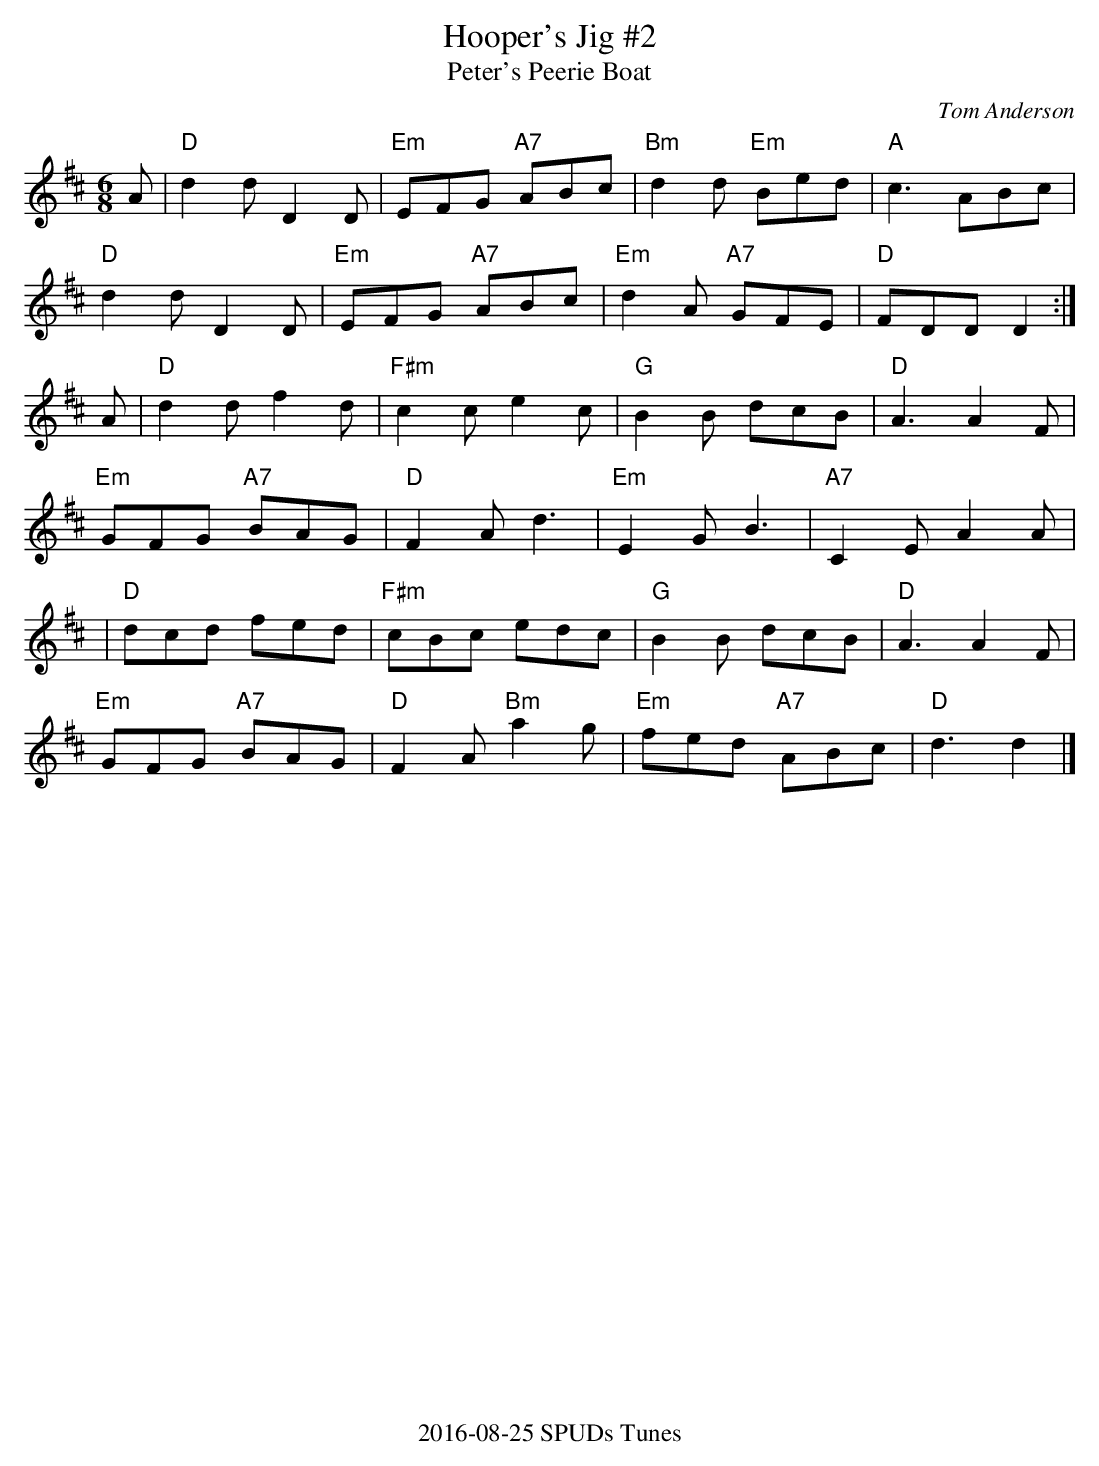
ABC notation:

X:1
T:Hooper's Jig #2
T: Peter's Peerie Boat
C: Tom Anderson
M: 6/8
L: 1/8
K: D
A| "D"d2d D2D | "Em"EFG "A7"ABc | "Bm"d2d "Em"Bed | "A"c3 ABc |
"D"d2d D2D | "Em"EFG "A7"ABc | "Em"d2A "A7"GFE | "D"FDD  D2 :|
A | "D"d2d f2d | "F#m"c2c e2c | "G"B2B dcB | "D"A3 A2F |
"Em"GFG "A7"BAG | "D"F2A d3 | "Em"E2G B3 | "A7"C2E A2A |
| "D"dcd fed | "F#m"cBc edc | "G"B2B dcB | "D"A3 A2F |
"Em"GFG "A7"BAG | "D"F2A "Bm"a2g | "Em"fed "A7"ABc | "D"d3 d2 |]
